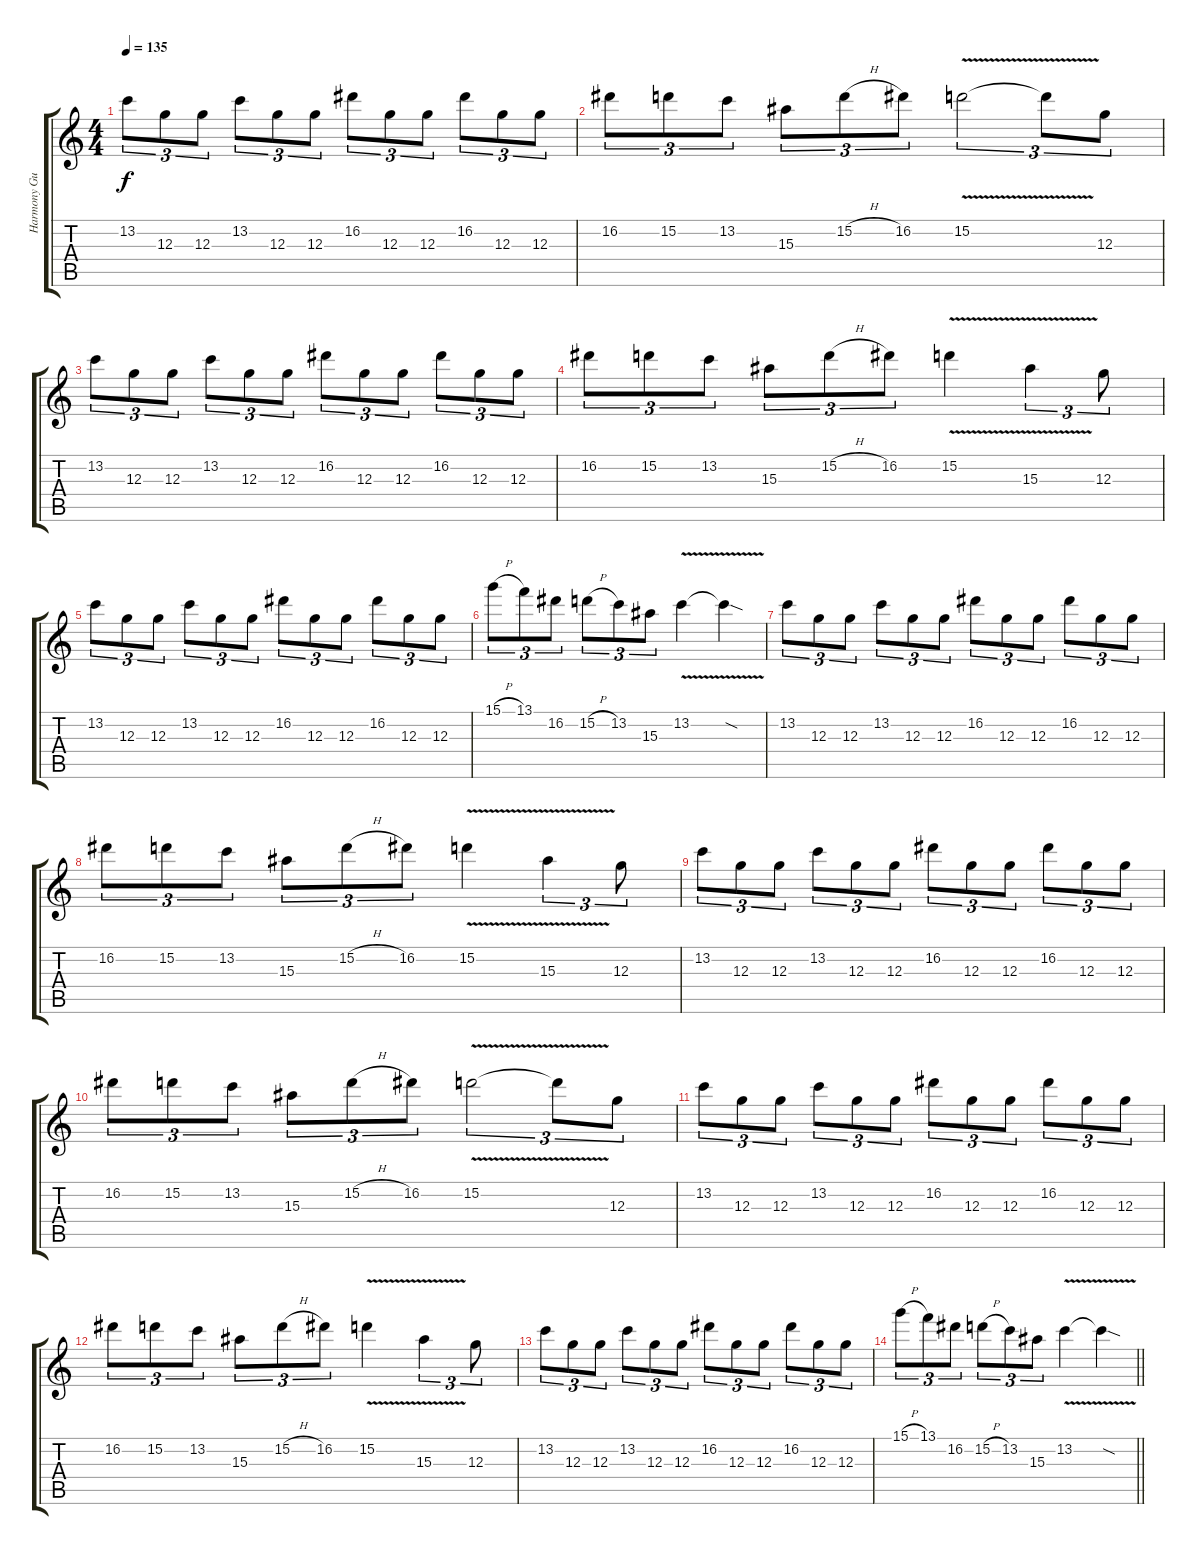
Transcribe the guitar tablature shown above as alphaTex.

\track ("Harmony Guitar" "Harmony Gu") {instrument overdrivenguitar}
\staff {score tabs}
\tuning (E4 B3 G3 D3 A2 E2) {hide}
\ts (4 4)
\tempo 135
\clef g2
\ks c
13.2.8{tu (3 2) dy f} 12.3.8{tu (3 2)} 12.3.8{tu (3 2)} 13.2.8{tu (3 2)} 12.3.8{tu (3 2)} 12.3.8{tu (3 2)} 16.2.8{tu (3 2)} 12.3.8{tu (3 2)} 12.3.8{tu (3 2)} 16.2.8{tu (3 2)} 12.3.8{tu (3 2)} 12.3.8{tu (3 2)} |
16.2.8{tu (3 2)} 15.2.8{tu (3 2)} 13.2.8{tu (3 2)} 15.3.8{tu (3 2)} 15.2{h}.8{tu (3 2)} 16.2.8{tu (3 2)} 15.2{v}.2{tu (3 2)} 15.2{t}.8{tu (3 2)} 12.3.8{tu (3 2)} |
13.2.8{tu (3 2)} 12.3.8{tu (3 2)} 12.3.8{tu (3 2)} 13.2.8{tu (3 2)} 12.3.8{tu (3 2)} 12.3.8{tu (3 2)} 16.2.8{tu (3 2)} 12.3.8{tu (3 2)} 12.3.8{tu (3 2)} 16.2.8{tu (3 2)} 12.3.8{tu (3 2)} 12.3.8{tu (3 2)} |
16.2.8{tu (3 2)} 15.2.8{tu (3 2)} 13.2.8{tu (3 2)} 15.3.8{tu (3 2)} 15.2{h}.8{tu (3 2)} 16.2.8{tu (3 2)} 15.2{v}.4 15.3{v}.4{tu (3 2)} 12.3.8{tu (3 2)} |
13.2.8{tu (3 2)} 12.3.8{tu (3 2)} 12.3.8{tu (3 2)} 13.2.8{tu (3 2)} 12.3.8{tu (3 2)} 12.3.8{tu (3 2)} 16.2.8{tu (3 2)} 12.3.8{tu (3 2)} 12.3.8{tu (3 2)} 16.2.8{tu (3 2)} 12.3.8{tu (3 2)} 12.3.8{tu (3 2)} |
15.1{h}.8{tu (3 2)} 13.1.8{tu (3 2)} 16.2.8{tu (3 2)} 15.2{h}.8{tu (3 2)} 13.2.8{tu (3 2)} 15.3.8{tu (3 2)} 13.2{v}.4 13.2{sod t}.4 |
13.2.8{tu (3 2)} 12.3.8{tu (3 2)} 12.3.8{tu (3 2)} 13.2.8{tu (3 2)} 12.3.8{tu (3 2)} 12.3.8{tu (3 2)} 16.2.8{tu (3 2)} 12.3.8{tu (3 2)} 12.3.8{tu (3 2)} 16.2.8{tu (3 2)} 12.3.8{tu (3 2)} 12.3.8{tu (3 2)} |
16.2.8{tu (3 2)} 15.2.8{tu (3 2)} 13.2.8{tu (3 2)} 15.3.8{tu (3 2)} 15.2{h}.8{tu (3 2)} 16.2.8{tu (3 2)} 15.2{v}.4 15.3{v}.4{tu (3 2)} 12.3.8{tu (3 2)} |
13.2.8{tu (3 2)} 12.3.8{tu (3 2)} 12.3.8{tu (3 2)} 13.2.8{tu (3 2)} 12.3.8{tu (3 2)} 12.3.8{tu (3 2)} 16.2.8{tu (3 2)} 12.3.8{tu (3 2)} 12.3.8{tu (3 2)} 16.2.8{tu (3 2)} 12.3.8{tu (3 2)} 12.3.8{tu (3 2)} |
16.2.8{tu (3 2)} 15.2.8{tu (3 2)} 13.2.8{tu (3 2)} 15.3.8{tu (3 2)} 15.2{h}.8{tu (3 2)} 16.2.8{tu (3 2)} 15.2{v}.2{tu (3 2)} 15.2{t}.8{tu (3 2)} 12.3.8{tu (3 2)} |
13.2.8{tu (3 2)} 12.3.8{tu (3 2)} 12.3.8{tu (3 2)} 13.2.8{tu (3 2)} 12.3.8{tu (3 2)} 12.3.8{tu (3 2)} 16.2.8{tu (3 2)} 12.3.8{tu (3 2)} 12.3.8{tu (3 2)} 16.2.8{tu (3 2)} 12.3.8{tu (3 2)} 12.3.8{tu (3 2)} |
16.2.8{tu (3 2)} 15.2.8{tu (3 2)} 13.2.8{tu (3 2)} 15.3.8{tu (3 2)} 15.2{h}.8{tu (3 2)} 16.2.8{tu (3 2)} 15.2{v}.4 15.3{v}.4{tu (3 2)} 12.3.8{tu (3 2)} |
13.2.8{tu (3 2)} 12.3.8{tu (3 2)} 12.3.8{tu (3 2)} 13.2.8{tu (3 2)} 12.3.8{tu (3 2)} 12.3.8{tu (3 2)} 16.2.8{tu (3 2)} 12.3.8{tu (3 2)} 12.3.8{tu (3 2)} 16.2.8{tu (3 2)} 12.3.8{tu (3 2)} 12.3.8{tu (3 2)} |
\barLineRight lightlight
15.1{h}.8{tu (3 2)} 13.1.8{tu (3 2)} 16.2.8{tu (3 2)} 15.2{h}.8{tu (3 2)} 13.2.8{tu (3 2)} 15.3.8{tu (3 2)} 13.2{v}.4 13.2{sod t}.4
